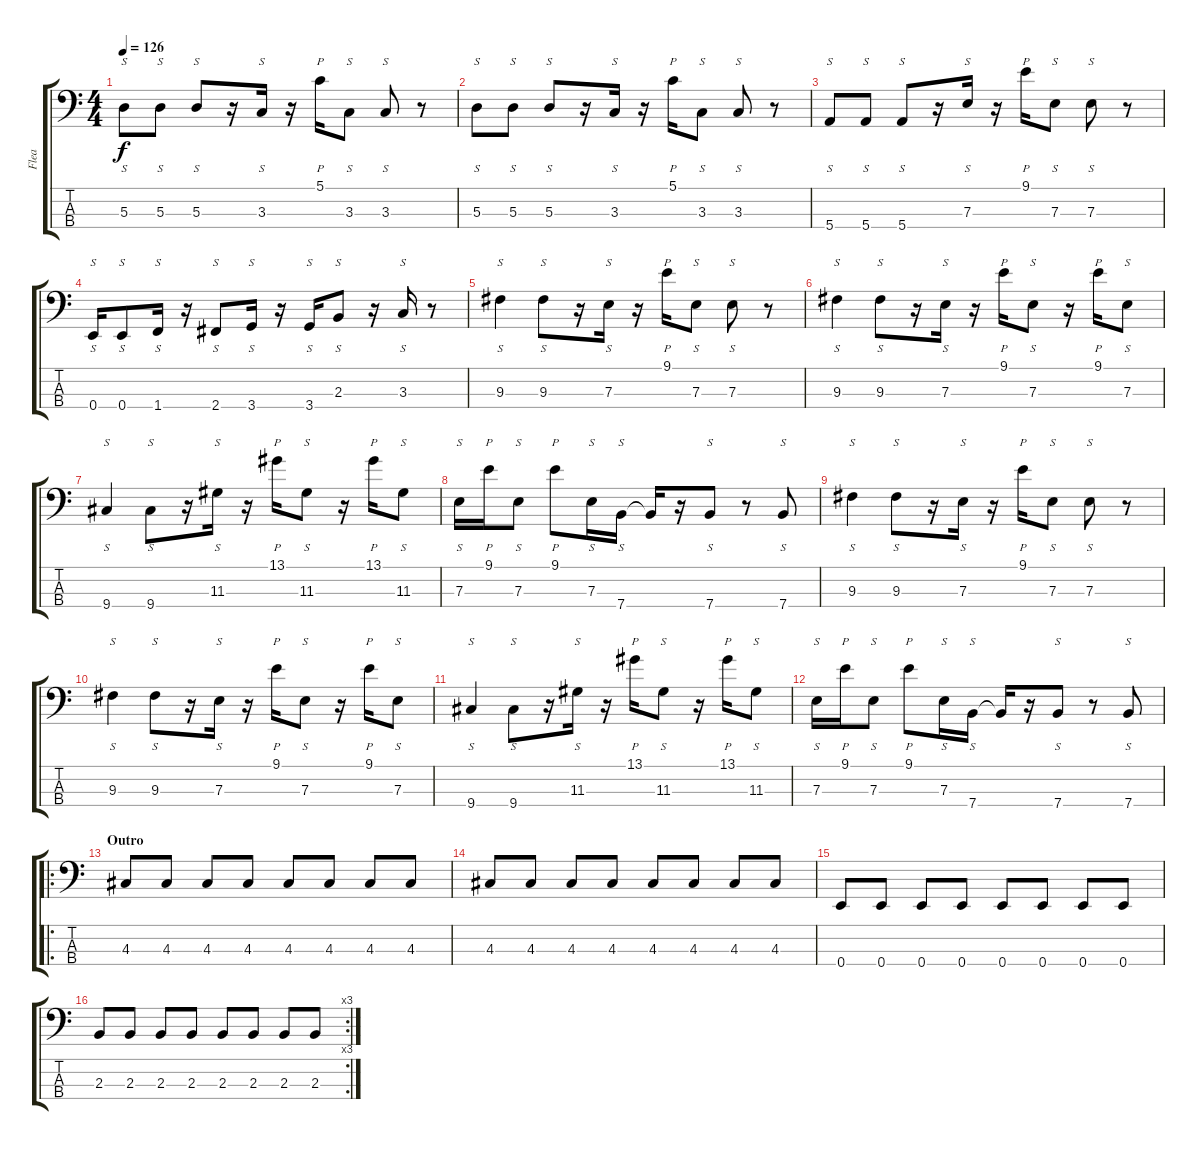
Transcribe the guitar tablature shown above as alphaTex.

\track ("Flea" "Flea") {instrument electricbassfinger}
\staff {score tabs}
\tuning (G2 D2 A1 E1) {hide}
\ts (4 4)
\tempo 126
\clef f4
\ks c
5.3.8{s dy f} 5.3.8{s} 5.3.8{s} r.16 3.3.16{s} r.16 5.1.16{p} 3.3.8{s} 3.3.8{s} r.8 |
5.3.8{s} 5.3.8{s} 5.3.8{s} r.16 3.3.16{s} r.16 5.1.16{p} 3.3.8{s} 3.3.8{s} r.8 |
5.4.8{s} 5.4.8{s} 5.4.8{s} r.16 7.3.16{s} r.16 9.1.16{p} 7.3.8{s} 7.3.8{s} r.8 |
0.4.16{s} 0.4.8{s} 1.4.16{s} r.16 2.4.8{s} 3.4.16{s} r.16 3.4.16{s} 2.3.8{s} r.16 3.3.16{s} r.8 |
9.3.4{s} 9.3.8{s} r.16 7.3.16{s} r.16 9.1.16{p} 7.3.8{s} 7.3.8{s} r.8 |
9.3.4{s} 9.3.8{s} r.16 7.3.16{s} r.16 9.1.16{p} 7.3.8{s} r.16 9.1.16{p} 7.3.8{s} |
9.4.4{s} 9.4.8{s} r.16 11.3.16{s} r.16 13.1.16{p} 11.3.8{s} r.16 13.1.16{p} 11.3.8{s} |
7.3.16{s} 9.1.16{p} 7.3.8{s} 9.1.8{p} 7.3.16{s} 7.4.16{s} 7.4{t}.16 r.16 7.4.8{s} r.8 7.4.8{s} |
9.3.4{s} 9.3.8{s} r.16 7.3.16{s} r.16 9.1.16{p} 7.3.8{s} 7.3.8{s} r.8 |
9.3.4{s} 9.3.8{s} r.16 7.3.16{s} r.16 9.1.16{p} 7.3.8{s} r.16 9.1.16{p} 7.3.8{s} |
9.4.4{s} 9.4.8{s} r.16 11.3.16{s} r.16 13.1.16{p} 11.3.8{s} r.16 13.1.16{p} 11.3.8{s} |
7.3.16{s} 9.1.16{p} 7.3.8{s} 9.1.8{p} 7.3.16{s} 7.4.16{s} 7.4{t}.16 r.16 7.4.8{s} r.8 7.4.8{s} |
\ro
\section ("" "Outro")
4.3.8 4.3.8 4.3.8 4.3.8 4.3.8 4.3.8 4.3.8 4.3.8 |
4.3.8 4.3.8 4.3.8 4.3.8 4.3.8 4.3.8 4.3.8 4.3.8 |
0.4.8 0.4.8 0.4.8 0.4.8 0.4.8 0.4.8 0.4.8 0.4.8 |
\rc 3
2.3.8 2.3.8 2.3.8 2.3.8 2.3.8 2.3.8 2.3.8 2.3.8
